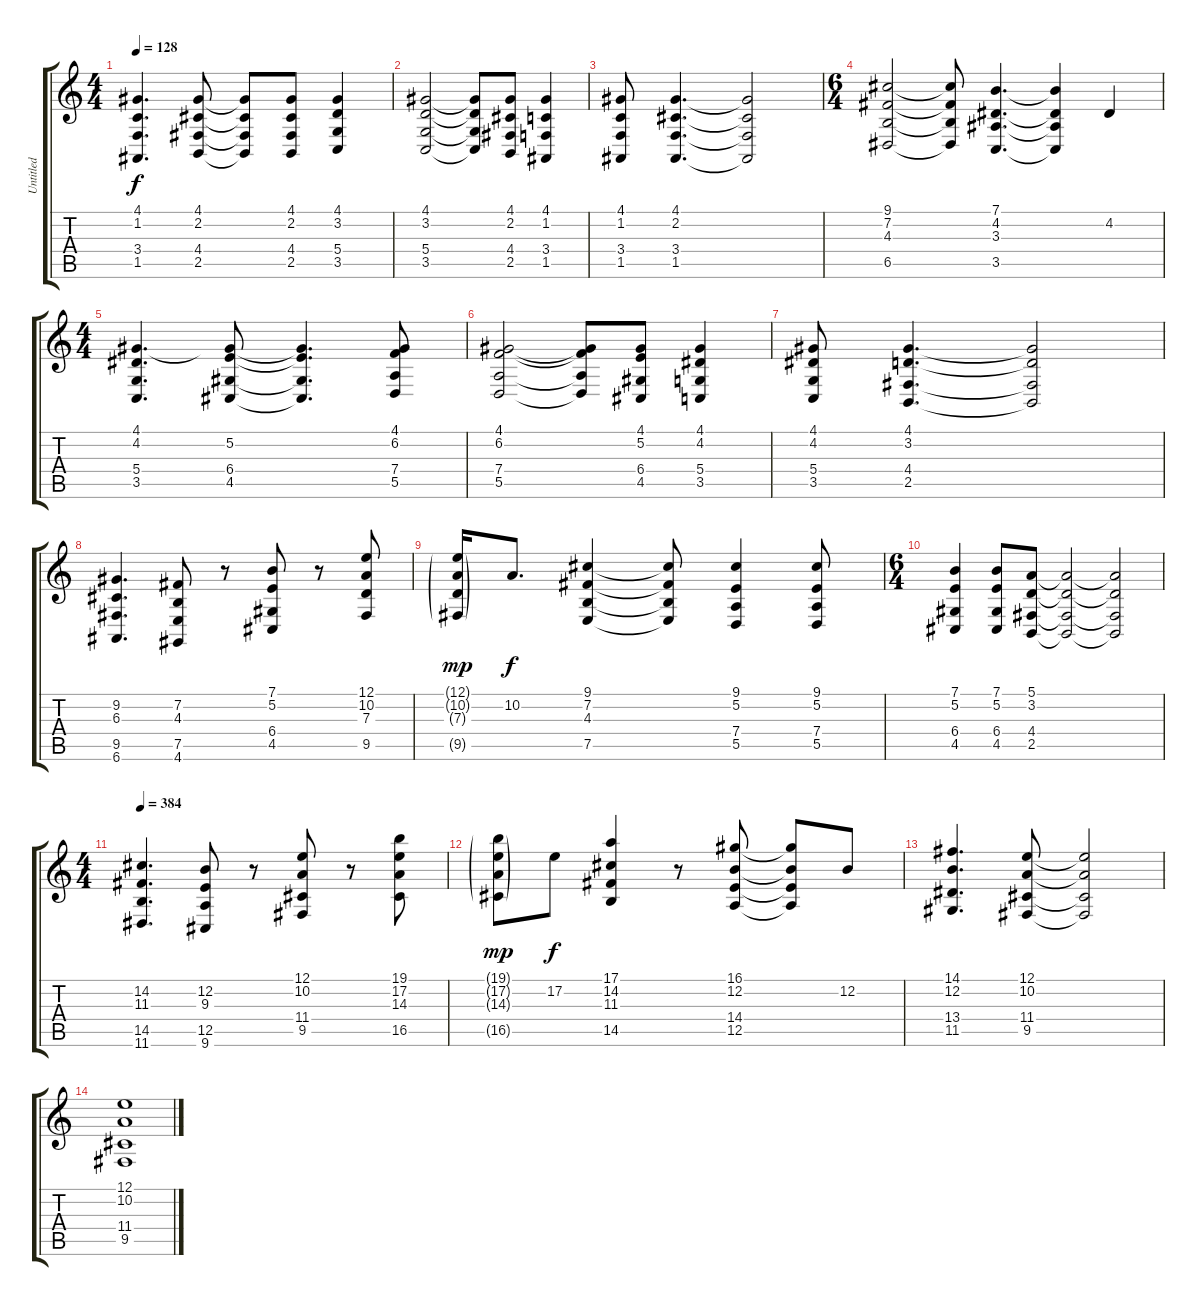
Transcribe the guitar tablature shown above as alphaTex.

\track ("Untitled" "Untitled") {instrument sopranosax}
\staff {score tabs}
\tuning (E4 B3 G3 D3 A2 E2) {hide}
\ts (4 4)
\tempo 128
\clef g2
\ks c
(4.1 1.2 3.4 1.5).4{d dy f} (4.1 2.2 4.4 2.5).8 (4.1{t} 2.2{t} 4.4{t} 2.5{t}).8 (4.1 2.2 4.4 2.5).8 (4.1 3.2 5.4 3.5).4 |
(4.1 3.2 5.4 3.5).2 (4.1{t} 3.2{t} 5.4{t} 3.5{t}).8 (4.1 2.2 4.4 2.5).8 (4.1 1.2 3.4 1.5).4 |
(4.1 1.2 3.4 1.5).8 (4.1 2.2 3.4 1.5).4{d} (4.1{t} 2.2{t} 3.4{t} 1.5{t}).2 |
\ts (6 4)
(9.1 7.2 4.3 6.5).2 (9.1{t} 7.2{t} 4.3{t} 6.5{t}).8 (7.1 4.2 3.3 3.5).4{d} (7.1{t} 4.2{t} 3.3{t} 3.5{t}).4 4.2.4 |
\ts (4 4)
(4.1 4.2 5.4 3.5).4{d} (4.1{t} 5.2 6.4 4.5).8 (4.1{t} 5.2{t} 6.4{t} 4.5{t}).4{d} (4.1 6.2 7.4 5.5).8 |
(4.1 6.2 7.4 5.5).2 (4.1{t} 6.2{t} 7.4{t} 5.5{t}).8 (4.1 5.2 6.4 4.5).8 (4.1 4.2 5.4 3.5).4 |
(4.1 4.2 5.4 3.5).8 (4.1 3.2 4.4 2.5).4{d} (4.1{t} 3.2{t} 4.4{t} 2.5{t}).2 |
(9.2 6.3 9.5 6.6).4{d} (7.2 4.3 7.5 4.6).8 r.8 (7.1 5.2 6.4 4.5).8 r.8 (12.1 10.2 7.3 9.5).8 |
(12.1{g} 10.2{g} 7.3{g} 9.5{g}).16{dy mp} 10.2.8{d dy f} (9.1 7.2 4.3 7.5).4 (9.1{t} 7.2{t} 4.3{t} 7.5{t}).8 (9.1 5.2 7.4 5.5).4 (9.1 5.2 7.4 5.5).8 |
\ts (6 4)
(7.1 5.2 6.4 4.5).4 (7.1 5.2 6.4 4.5).8 (5.1 3.2 4.4 2.5).8 (5.1{t} 3.2{t} 4.4{t} 2.5{t}).2 (5.1{t} 3.2{t} 4.4{t} 2.5{t}).2 |
\ts (4 4)
\tempo 384
(14.2 11.3 14.5 11.6).4{d} (12.2 9.3 12.5 9.6).8 r.8 (12.1 10.2 11.4 9.5).8 r.8 (19.1 17.2 14.3 16.5).8 |
(19.1{g} 17.2{g} 14.3{g} 16.5{g}).8{dy mp} 17.2.8{dy f} (17.1 14.2 11.3 14.5).4 r.8 (16.1 12.2 14.4 12.5).8 (16.1{t} 12.2{t} 14.4{t} 12.5{t}).8 12.2.8 |
(14.1 12.2 13.4 11.5).4{d} (12.1 10.2 11.4 9.5).8 (12.1{t} 10.2{t} 11.4{t} 9.5{t}).2 |
(12.1 10.2 11.4 9.5).1
